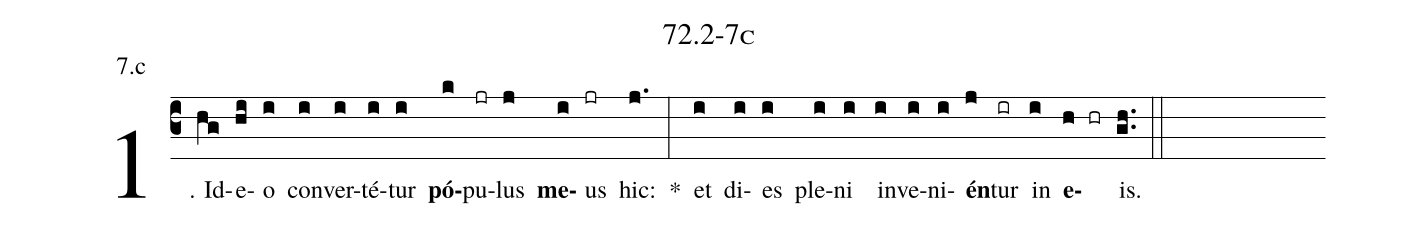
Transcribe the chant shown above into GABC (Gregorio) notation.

name: 72.2-7c;
annotation: 7.c;
%%
(c3)1. Id(hg)e(hi)o(i) con(i)ver(i)té(i)tur(i) <b>pó</b>(k)pu(jr)lus(j) <b>me</b>(i)us(jr) hic:(j.) *(:) et(i) di(i)es(i) ple(i)ni(i) in(i)ve(i)ni(i)<b>én</b>(j)tur(ir) in(i) <b>e</b>(h hr)is.(gh..) (::)


%E(i) u(i) o(j) u(i) a(h) e.(gh..) (::)
